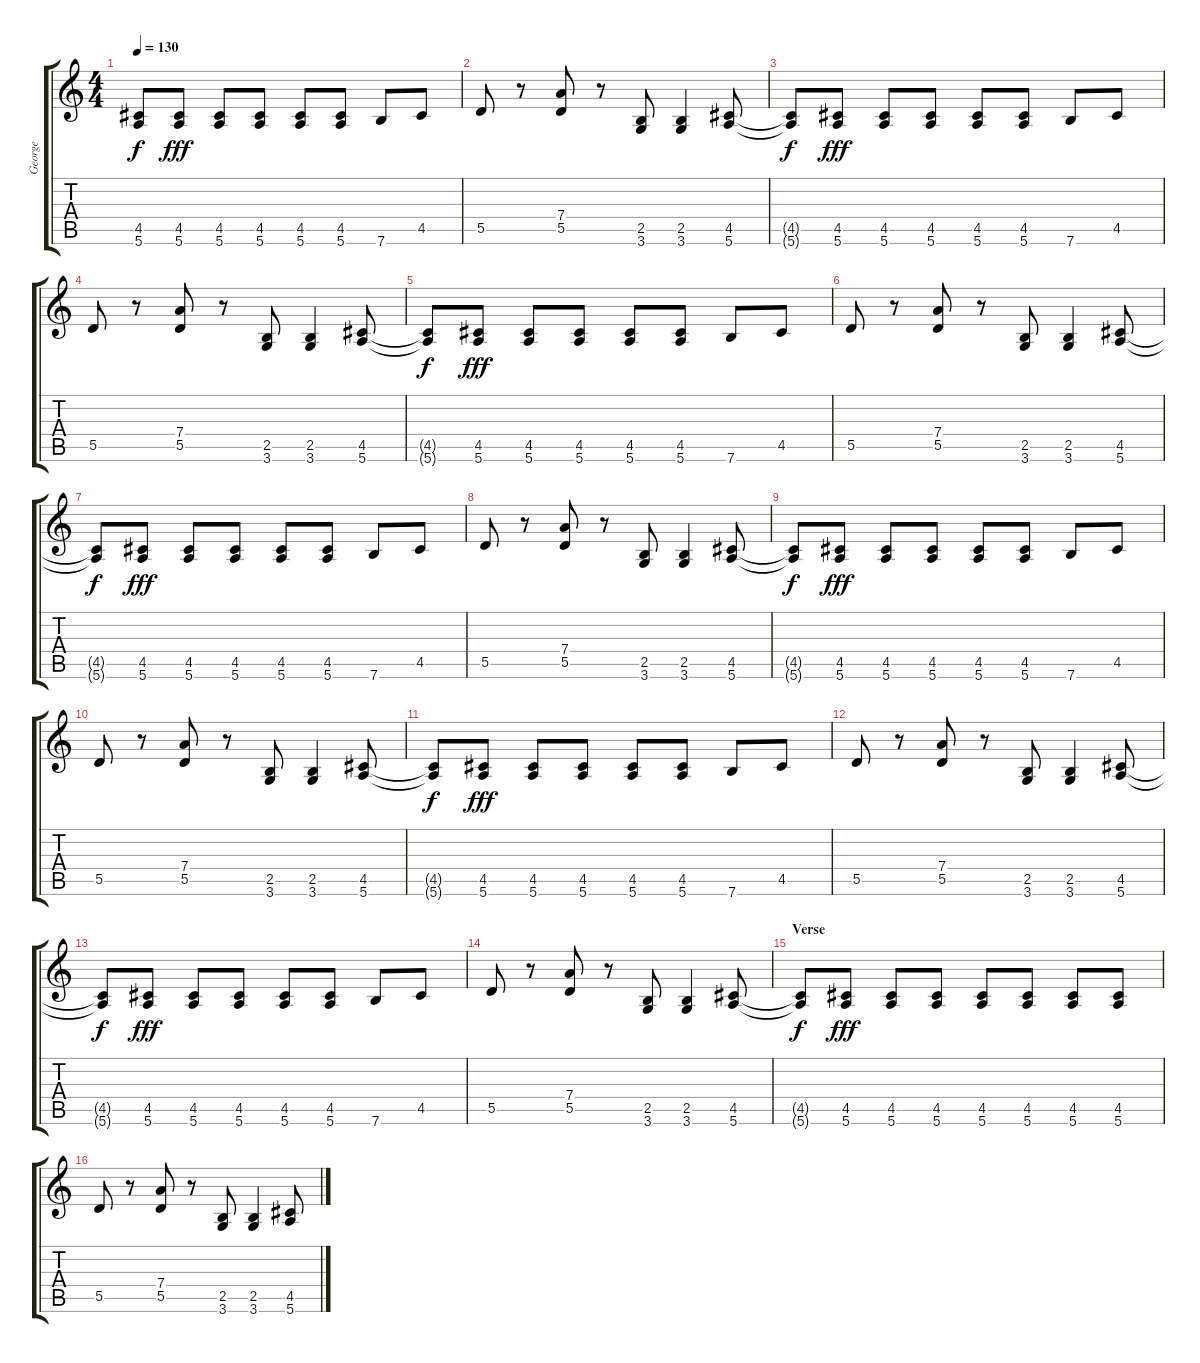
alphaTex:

\track ("George" "George") {instrument acousticguitarnylon}
\staff {score tabs}
\tuning (E4 B3 G3 D3 A2 E2) {hide}
\ts (4 4)
\tempo 130
\clef g2
\ks c
(4.5{t} 5.6{t}).8{dy f} (4.5 5.6).8{dy fff} (4.5 5.6).8 (4.5 5.6).8 (4.5 5.6).8 (4.5 5.6).8 7.6.8 4.5.8 |
5.5.8 r.8 (7.4 5.5).8 r.8 (2.5 3.6).8 (2.5 3.6).4 (4.5 5.6).8 |
(4.5{t} 5.6{t}).8{dy f} (4.5 5.6).8{dy fff} (4.5 5.6).8 (4.5 5.6).8 (4.5 5.6).8 (4.5 5.6).8 7.6.8 4.5.8 |
5.5.8 r.8 (7.4 5.5).8 r.8 (2.5 3.6).8 (2.5 3.6).4 (4.5 5.6).8 |
(4.5{t} 5.6{t}).8{dy f} (4.5 5.6).8{dy fff} (4.5 5.6).8 (4.5 5.6).8 (4.5 5.6).8 (4.5 5.6).8 7.6.8 4.5.8 |
5.5.8 r.8 (7.4 5.5).8 r.8 (2.5 3.6).8 (2.5 3.6).4 (4.5 5.6).8 |
(4.5{t} 5.6{t}).8{dy f} (4.5 5.6).8{dy fff} (4.5 5.6).8 (4.5 5.6).8 (4.5 5.6).8 (4.5 5.6).8 7.6.8 4.5.8 |
5.5.8 r.8 (7.4 5.5).8 r.8 (2.5 3.6).8 (2.5 3.6).4 (4.5 5.6).8 |
(4.5{t} 5.6{t}).8{dy f} (4.5 5.6).8{dy fff} (4.5 5.6).8 (4.5 5.6).8 (4.5 5.6).8 (4.5 5.6).8 7.6.8 4.5.8 |
5.5.8 r.8 (7.4 5.5).8 r.8 (2.5 3.6).8 (2.5 3.6).4 (4.5 5.6).8 |
(4.5{t} 5.6{t}).8{dy f} (4.5 5.6).8{dy fff} (4.5 5.6).8 (4.5 5.6).8 (4.5 5.6).8 (4.5 5.6).8 7.6.8 4.5.8 |
5.5.8 r.8 (7.4 5.5).8 r.8 (2.5 3.6).8 (2.5 3.6).4 (4.5 5.6).8 |
(4.5{t} 5.6{t}).8{dy f} (4.5 5.6).8{dy fff} (4.5 5.6).8 (4.5 5.6).8 (4.5 5.6).8 (4.5 5.6).8 7.6.8 4.5.8 |
5.5.8 r.8 (7.4 5.5).8 r.8 (2.5 3.6).8 (2.5 3.6).4 (4.5 5.6).8 |
\section ("" "Verse")
(4.5{t} 5.6{t}).8{dy f} (4.5 5.6).8{dy fff} (4.5 5.6).8 (4.5 5.6).8 (4.5 5.6).8 (4.5 5.6).8 (4.5 5.6).8 (4.5 5.6).8 |
5.5.8 r.8 (7.4 5.5).8 r.8 (2.5 3.6).8 (2.5 3.6).4 (4.5 5.6).8
